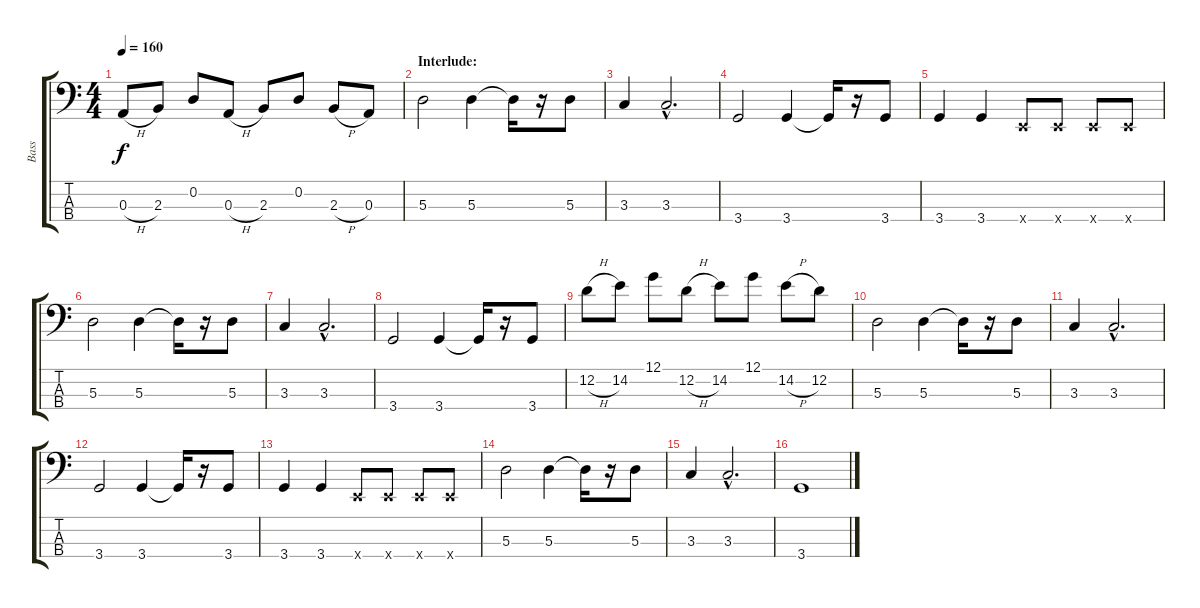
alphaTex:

\track ("Bass" "Bass") {instrument electricbasspick}
\staff {score tabs}
\tuning (G2 D2 A1 E1) {hide}
\ts (4 4)
\tempo 160
\clef f4
\ks c
0.3{h}.8{dy f} 2.3.8 0.2.8 0.3{h}.8 2.3.8 0.2.8 2.3{h}.8 0.3.8 |
\section ("" "Interlude:")
5.3.2 5.3.4 5.3{t}.16 r.16 5.3.8 |
3.3.4 3.3{hac}.2{d} |
3.4.2 3.4.4 3.4{t}.16 r.16 3.4.8 |
3.4.4 3.4.4 0.4{x}.8 0.4{x}.8 0.4{x}.8 0.4{x}.8 |
5.3.2 5.3.4 5.3{t}.16 r.16 5.3.8 |
3.3.4 3.3{hac}.2{d} |
3.4.2 3.4.4 3.4{t}.16 r.16 3.4.8 |
12.2{h}.8 14.2.8 12.1.8 12.2{h}.8 14.2.8 12.1.8 14.2{h}.8 12.2.8 |
5.3.2 5.3.4 5.3{t}.16 r.16 5.3.8 |
3.3.4 3.3{hac}.2{d} |
3.4.2 3.4.4 3.4{t}.16 r.16 3.4.8 |
3.4.4 3.4.4 0.4{x}.8 0.4{x}.8 0.4{x}.8 0.4{x}.8 |
5.3.2 5.3.4 5.3{t}.16 r.16 5.3.8 |
3.3.4 3.3{hac}.2{d} |
3.4.1
